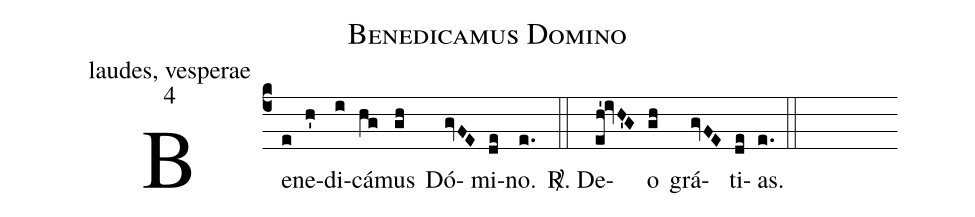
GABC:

name: Benedicamus Domino;
office-part: laudes, vesperae;
mode: 4;
%%
(c4)
Be(e)ne(h')di(i)cá(hg)mus(gh) Dó(gvFE)mi(de)no.(e.) (::)
<sp>R/</sp>. De(eh'!ivH'G)o(gh) grá(gvFE)ti(de)as.(e.) (::)
